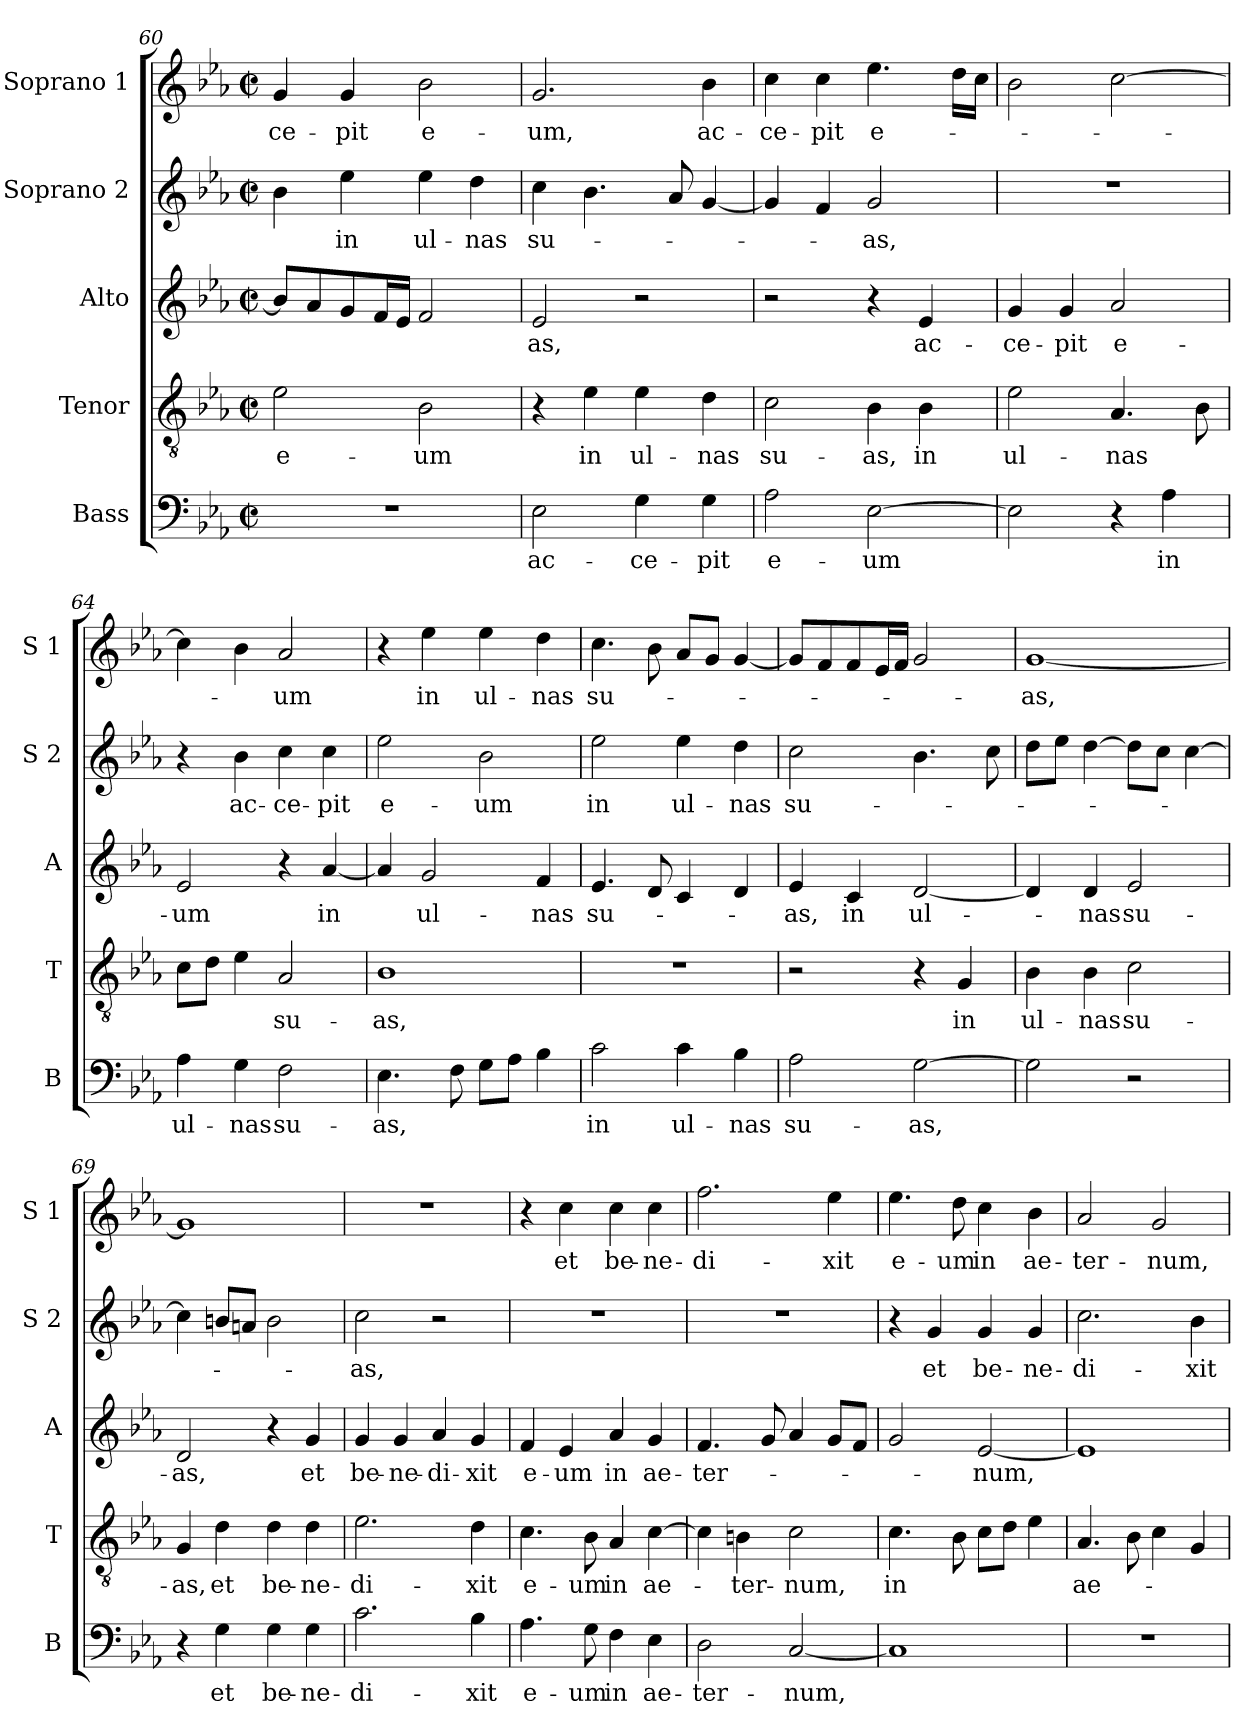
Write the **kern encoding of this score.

**kern	**text	**kern	**text	**kern	**text	**kern	**text	**kern	**text
*part5	*part5	*part4	*part4	*part3	*part3	*part2	*part2	*part1	*part1
*staff5	*staff5	*staff4	*staff4	*staff3	*staff3	*staff2	*staff2	*staff1	*staff1
*I"Bass	*	*I"Tenor	*	*I"Alto	*	*I"Soprano 2	*	*I"Soprano 1	*
*I'B	*	*I'T	*	*I'A	*	*I'S 2	*	*I'S 1	*
!!LO:PB:g=z
*clefF4	*	*clefGv2	*	*clefG2	*	*clefG2	*	*clefG2	*
*k[b-e-a-]	*	*k[b-e-a-]	*	*k[b-e-a-]	*	*k[b-e-a-]	*	*k[b-e-a-]	*
*E-:	*	*E-:	*	*E-:	*	*E-:	*	*E-:	*
*M2/2	*	*M2/2	*	*M2/2	*	*M2/2	*	*M2/2	*
*met(c|)	*	*met(c|)	*	*met(c|)	*	*met(c|)	*	*met(c|)	*
=60	=60	=60	=60	=60	=60	=60	=60	=60	=60
!	!	!	!LO:LY:b	!	!	!	!	!	!LO:LY:b
1r	.	2e-\	e-	8b-/L]	.	4b-\	.	4g/	-ce-
.	.	.	.	8a-/	.	.	.	.	.
!	!	!	!	!	!	!	!LO:LY:b	!	!LO:LY:b
.	.	.	.	8g/	.	4ee-\	in	4g/	-pit
.	.	.	.	16f/L	.	.	.	.	.
.	.	.	.	16e-/JJ	.	.	.	.	.
!	!	!	!LO:LY:b	!	!	!	!LO:LY:b	!	!LO:LY:b
.	.	2B-\	-um	2f/	.	4ee-\	ul-	2b-\	e-
!	!	!	!	!	!	!	!LO:LY:b	!	!
.	.	.	.	.	.	4dd\	-nas	.	.
=61	=61	=61	=61	=61	=61	=61	=61	=61	=61
!	!LO:LY:b	!	!	!	!LO:LY:b	!	!LO:LY:b	!	!LO:LY:b
2E-\	ac-	4r	.	2e-/	-as,	4cc\	su-	2.g/	-um,
!	!	!	!LO:LY:b	!	!	!	!	!	!
.	.	4e-\	in	.	.	4.b-\	.	.	.
!	!LO:LY:b	!	!LO:LY:b	!	!	!	!	!	!
4G\	-ce-	4e-\	ul-	2r	.	.	.	.	.
.	.	.	.	.	.	8a-/	.	.	.
!	!LO:LY:b	!	!LO:LY:b	!	!	!	!	!	!LO:LY:b
4G\	-pit	4d\	-nas	.	.	[4g/	.	4b-\	ac-
=62	=62	=62	=62	=62	=62	=62	=62	=62	=62
!	!LO:LY:b	!	!LO:LY:b	!	!	!	!	!	!LO:LY:b
2A-\	e-	2c\	su-	2r	.	4g/]	.	4cc\	-ce-
!	!	!	!	!	!	!	!	!	!LO:LY:b
.	.	.	.	.	.	4f/	.	4cc\	-pit
!	!LO:LY:b	!	!LO:LY:b	!	!	!	!LO:LY:b	!	!LO:LY:b
[2E-\	-um	4B-\	-as,	4r	.	2g/	-as,	4.ee-\	e-
!	!	!	!LO:LY:b	!	!LO:LY:b	!	!	!	!
.	.	4B-\	in	4e-/	ac-	.	.	.	.
.	.	.	.	.	.	.	.	16dd\LL	.
.	.	.	.	.	.	.	.	16cc\JJ	.
=63	=63	=63	=63	=63	=63	=63	=63	=63	=63
!	!	!	!LO:LY:b	!	!LO:LY:b	!	!	!	!
2E-\]	.	2e-\	ul-	4g/	-ce-	1r	.	2b-\	.
!	!	!	!	!	!LO:LY:b	!	!	!	!
.	.	.	.	4g/	-pit	.	.	.	.
!	!	!	!LO:LY:b	!	!LO:LY:b	!	!	!	!
4r	.	4.A-/	-nas	2a-/	e-	.	.	[2cc\	.
!	!LO:LY:b	!	!	!	!	!	!	!	!
4A-\	in	.	.	.	.	.	.	.	.
.	.	8B-\	.	.	.	.	.	.	.
=64	=64	=64	=64	=64	=64	=64	=64	=64	=64
!	!LO:LY:b	!	!	!	!LO:LY:b	!	!	!	!
4A-\	ul-	8c\L	.	2e-/	-um	4r	.	4cc\]	.
.	.	8d\J	.	.	.	.	.	.	.
!	!LO:LY:b	!	!	!	!	!	!LO:LY:b	!	!
4G\	-nas	4e-\	.	.	.	4b-\	ac-	4b-\	.
!	!LO:LY:b	!	!LO:LY:b	!	!	!	!LO:LY:b	!	!LO:LY:b
2F\	su-	2A-/	su-	4r	.	4cc\	-ce-	2a-/	-um
!	!	!	!	!	!LO:LY:b	!	!LO:LY:b	!	!
.	.	.	.	[4a-/	in	4cc\	-pit	.	.
!!LO:LB:g=z
=65	=65	=65	=65	=65	=65	=65	=65	=65	=65
!	!LO:LY:b	!	!LO:LY:b	!	!	!	!LO:LY:b	!	!
4.E-\	-as,	1B-	-as,	4a-/]	.	2ee-\	e-	4r	.
!	!	!	!	!	!LO:LY:b	!	!	!	!LO:LY:b
.	.	.	.	2g/	ul-	.	.	4ee-\	in
8F\	.	.	.	.	.	.	.	.	.
!	!	!	!	!	!	!	!LO:LY:b	!	!LO:LY:b
8G\L	.	.	.	.	.	2b-\	-um	4ee-\	ul-
8A-\J	.	.	.	.	.	.	.	.	.
!	!	!	!	!	!LO:LY:b	!	!	!	!LO:LY:b
4B-\	.	.	.	4f/	-nas	.	.	4dd\	-nas
=66	=66	=66	=66	=66	=66	=66	=66	=66	=66
!	!LO:LY:b	!	!	!	!LO:LY:b	!	!LO:LY:b	!	!LO:LY:b
2c\	in	1r	.	4.e-/	su-	2ee-\	in	4.cc\	su-
.	.	.	.	8d/	.	.	.	8b-\	.
!	!LO:LY:b	!	!	!	!	!	!LO:LY:b	!	!
4c\	ul-	.	.	4c/	.	4ee-\	ul-	8a-/L	.
.	.	.	.	.	.	.	.	8g/J	.
!	!LO:LY:b	!	!	!	!	!	!LO:LY:b	!	!
4B-\	-nas	.	.	4d/	.	4dd\	-nas	[4g/	.
=67	=67	=67	=67	=67	=67	=67	=67	=67	=67
!	!LO:LY:b	!	!	!	!LO:LY:b	!	!LO:LY:b	!	!
2A-\	su-	2r	.	4e-/	-as,	2cc\	su-	8g/L]	.
.	.	.	.	.	.	.	.	8f/	.
!	!	!	!	!	!LO:LY:b	!	!	!	!
.	.	.	.	4c/	in	.	.	8f/	.
.	.	.	.	.	.	.	.	16e-/L	.
.	.	.	.	.	.	.	.	16f/JJ	.
!	!LO:LY:b	!	!	!	!LO:LY:b	!	!	!	!
[2G\	-as,	4r	.	[2d/	ul-	4.b-\	.	2g/	.
!	!	!	!LO:LY:b	!	!	!	!	!	!
.	.	4G/	in	.	.	.	.	.	.
.	.	.	.	.	.	8cc\	.	.	.
=68	=68	=68	=68	=68	=68	=68	=68	=68	=68
!	!	!	!LO:LY:b	!	!	!	!	!	!LO:LY:b
2G\]	.	4B-\	ul-	4d/]	.	8dd\L	.	[1g	-as,
.	.	.	.	.	.	8ee-\J	.	.	.
!	!	!	!LO:LY:b	!	!LO:LY:b	!	!	!	!
.	.	4B-\	-nas	4d/	-nas	[4dd\	.	.	.
!	!	!	!LO:LY:b	!	!LO:LY:b	!	!	!	!
2r	.	2c\	su-	2e-/	su-	8dd\L]	.	.	.
.	.	.	.	.	.	8cc\J	.	.	.
.	.	.	.	.	.	[4cc\	.	.	.
=69	=69	=69	=69	=69	=69	=69	=69	=69	=69
!	!	!	!LO:LY:b	!	!LO:LY:b	!	!	!	!
4r	.	4G/	-as,	2d/	-as,	4cc\]	.	1g]	.
!	!LO:LY:b	!	!LO:LY:b	!	!	!	!	!	!
4G\	et	4d\	et	.	.	8bn/L	.	.	.
.	.	.	.	.	.	8an/J	.	.	.
!	!LO:LY:b	!	!LO:LY:b	!	!	!	!	!	!
4G\	be-	4d\	be-	4r	.	2b\	.	.	.
!	!LO:LY:b	!	!LO:LY:b	!	!LO:LY:b	!	!	!	!
4G\	-ne-	4d\	-ne-	4g/	et	.	.	.	.
!!LO:PB:g=z
=70	=70	=70	=70	=70	=70	=70	=70	=70	=70
!	!LO:LY:b	!	!LO:LY:b	!	!LO:LY:b	!	!LO:LY:b	!	!
2.c\	-di-	2.e-\	-di-	4g/	be-	2cc\	-as,	1r	.
!	!	!	!	!	!LO:LY:b	!	!	!	!
.	.	.	.	4g/	-ne-	.	.	.	.
!	!	!	!	!	!LO:LY:b	!	!	!	!
.	.	.	.	4a-/	-di-	2r	.	.	.
!	!LO:LY:b	!	!LO:LY:b	!	!LO:LY:b	!	!	!	!
4B-\	-xit	4d\	-xit	4g/	-xit	.	.	.	.
=71	=71	=71	=71	=71	=71	=71	=71	=71	=71
!	!LO:LY:b	!	!LO:LY:b	!	!LO:LY:b	!	!	!	!
4.A-\	e-	4.c\	e-	4f/	e-	1r	.	4r	.
!	!	!	!	!	!LO:LY:b	!	!	!	!LO:LY:b
.	.	.	.	4e-/	-um	.	.	4cc\	et
!	!LO:LY:b	!	!LO:LY:b	!	!	!	!	!	!
8G\	-um	8B-\	-um	.	.	.	.	.	.
!	!LO:LY:b	!	!LO:LY:b	!	!LO:LY:b	!	!	!	!LO:LY:b
4F\	in	4A-/	in	4a-/	in	.	.	4cc\	be-
!	!LO:LY:b	!	!LO:LY:b	!	!LO:LY:b	!	!	!	!LO:LY:b
4E-\	ae-	[4c\	ae-	4g/	ae-	.	.	4cc\	-ne-
=72	=72	=72	=72	=72	=72	=72	=72	=72	=72
!	!LO:LY:b	!	!	!	!LO:LY:b	!	!	!	!LO:LY:b
2D\	-ter-	4c\]	.	4.f/	-ter-	1r	.	2.ff\	-di-
!	!	!	!LO:LY:b	!	!	!	!	!	!
.	.	4Bn\	-ter-	.	.	.	.	.	.
.	.	.	.	8g/	.	.	.	.	.
!	!LO:LY:b	!	!LO:LY:b	!	!	!	!	!	!
[2C/	-num,	2c\	-num,	4a-/	.	.	.	.	.
!	!	!	!	!	!	!	!	!	!LO:LY:b
.	.	.	.	8g/L	.	.	.	4ee-\	-xit
.	.	.	.	8f/J	.	.	.	.	.
=73	=73	=73	=73	=73	=73	=73	=73	=73	=73
!	!	!	!LO:LY:b	!	!	!	!	!	!LO:LY:b
1C]	.	4.c\	in	2g/	.	4r	.	4.ee-\	e-
!	!	!	!	!	!	!	!LO:LY:b	!	!
.	.	.	.	.	.	4g/	et	.	.
!	!	!	!	!	!	!	!	!	!LO:LY:b
.	.	8B-\	.	.	.	.	.	8dd\	-um
!	!	!	!	!	!LO:LY:b	!	!LO:LY:b	!	!LO:LY:b
.	.	8c\L	.	[2e-/	-num,	4g/	be-	4cc\	in
.	.	8d\J	.	.	.	.	.	.	.
!	!	!	!	!	!	!	!LO:LY:b	!	!LO:LY:b
.	.	4e-\	.	.	.	4g/	-ne-	4b-\	ae-
=74	=74	=74	=74	=74	=74	=74	=74	=74	=74
!	!	!	!LO:LY:b	!	!	!	!LO:LY:b	!	!LO:LY:b
1r	.	4.A-/	ae-	1e-]	.	2.cc\	-di-	2a-/	-ter-
.	.	8B-\	.	.	.	.	.	.	.
!	!	!	!	!	!	!	!	!	!LO:LY:b
.	.	4c\	.	.	.	.	.	2g/	-num,
!	!	!	!	!	!	!	!LO:LY:b	!	!
.	.	4G/	.	.	.	4b-\	-xit	.	.
=	=	=	=	=	=	=	=	=	=
*-	*-	*-	*-	*-	*-	*-	*-	*-	*-
